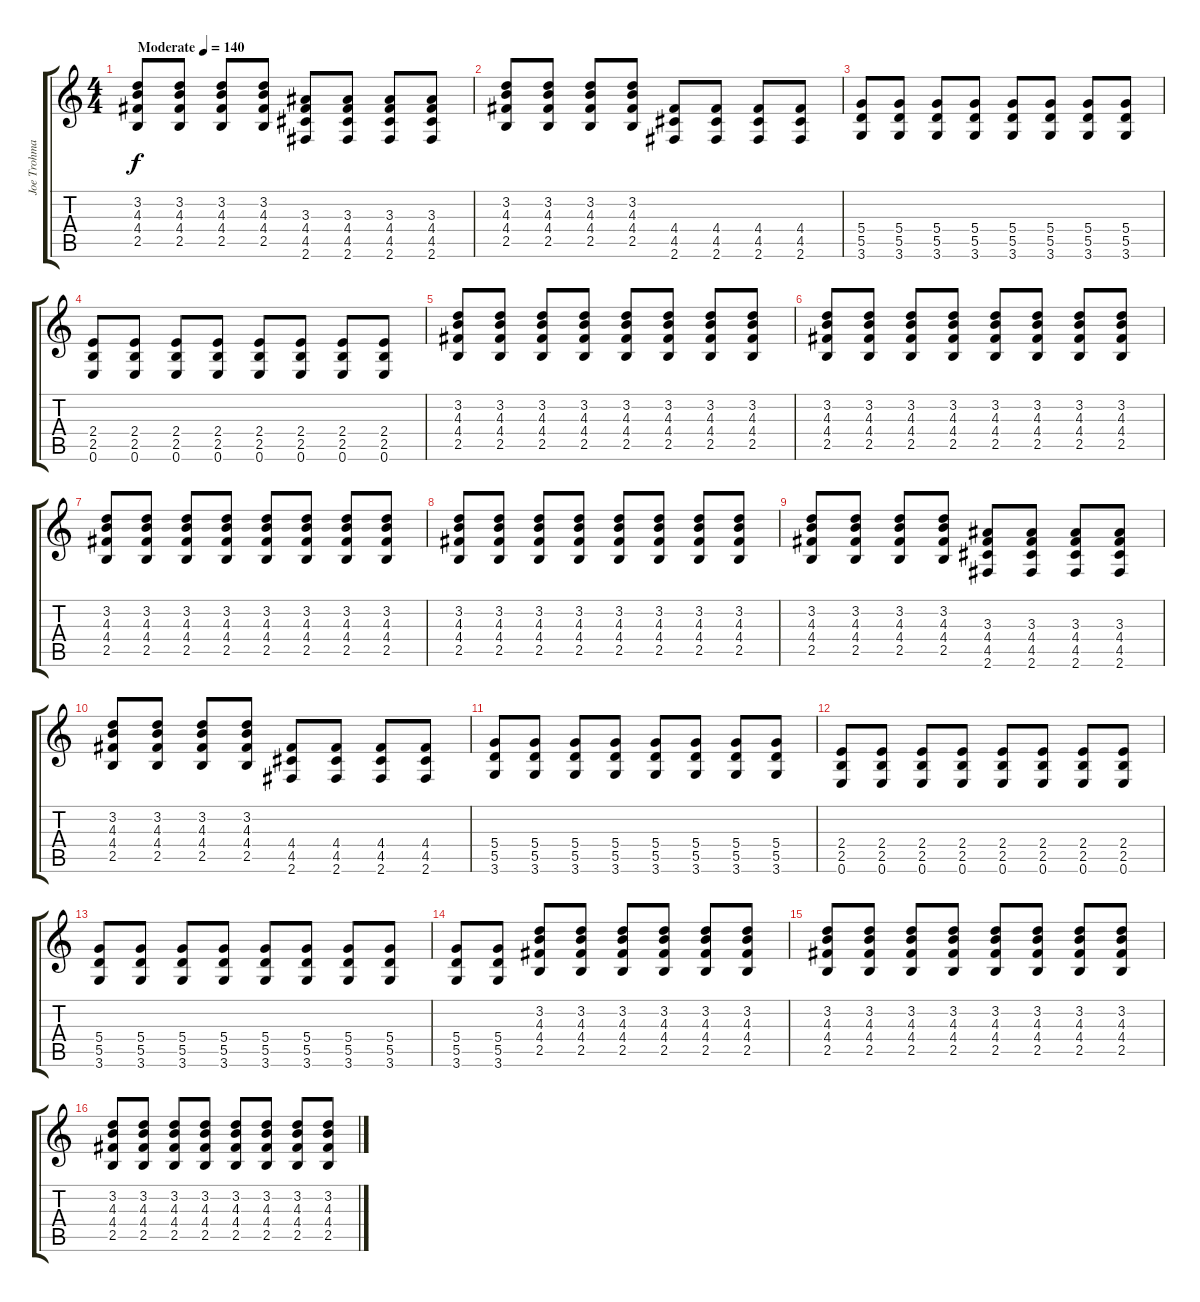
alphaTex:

\track ("Joe Trohman" "Joe Trohma") {instrument distortionguitar}
\staff {score tabs}
\tuning (E4 B3 G3 D3 A2 E2) {hide}
\ts (4 4)
\tempo (140 "Moderate")
\clef g2
\ks c
(3.2 4.3 4.4 2.5).8{dy f instrument distortionguitar} (3.2 4.3 4.4 2.5).8 (3.2 4.3 4.4 2.5).8 (3.2 4.3 4.4 2.5).8 (3.3 4.4 4.5 2.6).8 (3.3 4.4 4.5 2.6).8 (3.3 4.4 4.5 2.6).8 (3.3 4.4 4.5 2.6).8 |
(3.2 4.3 4.4 2.5).8 (3.2 4.3 4.4 2.5).8 (3.2 4.3 4.4 2.5).8 (3.2 4.3 4.4 2.5).8 (4.4 4.5 2.6).8 (4.4 4.5 2.6).8 (4.4 4.5 2.6).8 (4.4 4.5 2.6).8 |
(5.4 5.5 3.6).8 (5.4 5.5 3.6).8 (5.4 5.5 3.6).8 (5.4 5.5 3.6).8 (5.4 5.5 3.6).8 (5.4 5.5 3.6).8 (5.4 5.5 3.6).8 (5.4 5.5 3.6).8 |
(2.4 2.5 0.6).8 (2.4 2.5 0.6).8 (2.4 2.5 0.6).8 (2.4 2.5 0.6).8 (2.4 2.5 0.6).8 (2.4 2.5 0.6).8 (2.4 2.5 0.6).8 (2.4 2.5 0.6).8 |
(3.2 4.3 4.4 2.5).8 (3.2 4.3 4.4 2.5).8 (3.2 4.3 4.4 2.5).8 (3.2 4.3 4.4 2.5).8 (3.2 4.3 4.4 2.5).8 (3.2 4.3 4.4 2.5).8 (3.2 4.3 4.4 2.5).8 (3.2 4.3 4.4 2.5).8 |
(3.2 4.3 4.4 2.5).8 (3.2 4.3 4.4 2.5).8 (3.2 4.3 4.4 2.5).8 (3.2 4.3 4.4 2.5).8 (3.2 4.3 4.4 2.5).8 (3.2 4.3 4.4 2.5).8 (3.2 4.3 4.4 2.5).8 (3.2 4.3 4.4 2.5).8 |
(3.2 4.3 4.4 2.5).8 (3.2 4.3 4.4 2.5).8 (3.2 4.3 4.4 2.5).8 (3.2 4.3 4.4 2.5).8 (3.2 4.3 4.4 2.5).8 (3.2 4.3 4.4 2.5).8 (3.2 4.3 4.4 2.5).8 (3.2 4.3 4.4 2.5).8 |
(3.2 4.3 4.4 2.5).8 (3.2 4.3 4.4 2.5).8 (3.2 4.3 4.4 2.5).8 (3.2 4.3 4.4 2.5).8 (3.2 4.3 4.4 2.5).8 (3.2 4.3 4.4 2.5).8 (3.2 4.3 4.4 2.5).8 (3.2 4.3 4.4 2.5).8 |
(3.2 4.3 4.4 2.5).8 (3.2 4.3 4.4 2.5).8 (3.2 4.3 4.4 2.5).8 (3.2 4.3 4.4 2.5).8 (3.3 4.4 4.5 2.6).8 (3.3 4.4 4.5 2.6).8 (3.3 4.4 4.5 2.6).8 (3.3 4.4 4.5 2.6).8 |
(3.2 4.3 4.4 2.5).8 (3.2 4.3 4.4 2.5).8 (3.2 4.3 4.4 2.5).8 (3.2 4.3 4.4 2.5).8 (4.4 4.5 2.6).8 (4.4 4.5 2.6).8 (4.4 4.5 2.6).8 (4.4 4.5 2.6).8 |
(5.4 5.5 3.6).8 (5.4 5.5 3.6).8 (5.4 5.5 3.6).8 (5.4 5.5 3.6).8 (5.4 5.5 3.6).8 (5.4 5.5 3.6).8 (5.4 5.5 3.6).8 (5.4 5.5 3.6).8 |
(2.4 2.5 0.6).8 (2.4 2.5 0.6).8 (2.4 2.5 0.6).8 (2.4 2.5 0.6).8 (2.4 2.5 0.6).8 (2.4 2.5 0.6).8 (2.4 2.5 0.6).8 (2.4 2.5 0.6).8 |
(5.4 5.5 3.6).8 (5.4 5.5 3.6).8 (5.4 5.5 3.6).8 (5.4 5.5 3.6).8 (5.4 5.5 3.6).8 (5.4 5.5 3.6).8 (5.4 5.5 3.6).8 (5.4 5.5 3.6).8 |
(5.4 5.5 3.6).8 (5.4 5.5 3.6).8 (3.2 4.3 4.4 2.5).8 (3.2 4.3 4.4 2.5).8 (3.2 4.3 4.4 2.5).8 (3.2 4.3 4.4 2.5).8 (3.2 4.3 4.4 2.5).8 (3.2 4.3 4.4 2.5).8 |
(3.2 4.3 4.4 2.5).8 (3.2 4.3 4.4 2.5).8 (3.2 4.3 4.4 2.5).8 (3.2 4.3 4.4 2.5).8 (3.2 4.3 4.4 2.5).8 (3.2 4.3 4.4 2.5).8 (3.2 4.3 4.4 2.5).8 (3.2 4.3 4.4 2.5).8 |
(3.2 4.3 4.4 2.5).8 (3.2 4.3 4.4 2.5).8 (3.2 4.3 4.4 2.5).8 (3.2 4.3 4.4 2.5).8 (3.2 4.3 4.4 2.5).8 (3.2 4.3 4.4 2.5).8 (3.2 4.3 4.4 2.5).8 (3.2 4.3 4.4 2.5).8
